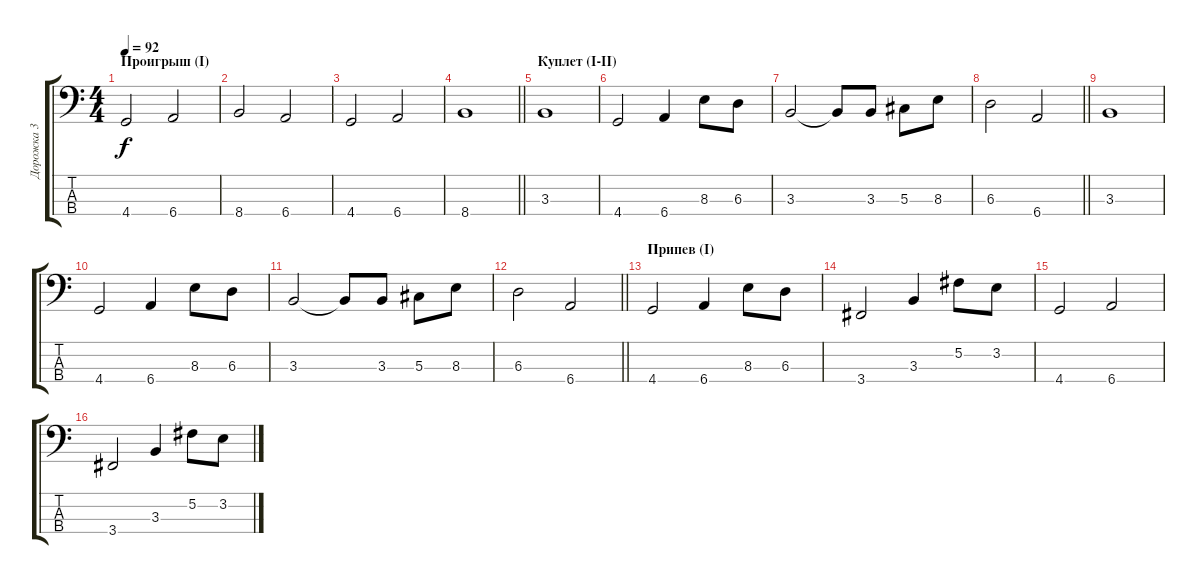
\track ("Дорожка 3" "Дорожка 3") {instrument electricbassfinger}
\staff {score tabs}
\tuning (Gb2 Db2 Ab1 Eb1) {hide}
\ts (4 4)
\section ("" "Проигрыш (I)")
\tempo 92
\clef f4
\ks c
4.4.2{dy f} 6.4.2 |
8.4.2 6.4.2 |
4.4.2 6.4.2 |
\barLineRight lightlight
8.4.1 |
\section ("" "Куплет (I-II)")
3.3.1 |
4.4.2 6.4.4 8.3.8 6.3.8 |
3.3.2 3.3{t}.8 3.3.8 5.3.8 8.3.8 |
\barLineRight lightlight
6.3.2 6.4.2 |
3.3.1 |
4.4.2 6.4.4 8.3.8 6.3.8 |
3.3.2 3.3{t}.8 3.3.8 5.3.8 8.3.8 |
\barLineRight lightlight
6.3.2 6.4.2 |
\section ("" "Припев (I)")
4.4.2 6.4.4 8.3.8 6.3.8 |
3.4.2 3.3.4 5.2.8 3.2.8 |
4.4.2 6.4.2 |
3.4.2 3.3.4 5.2.8 3.2.8
